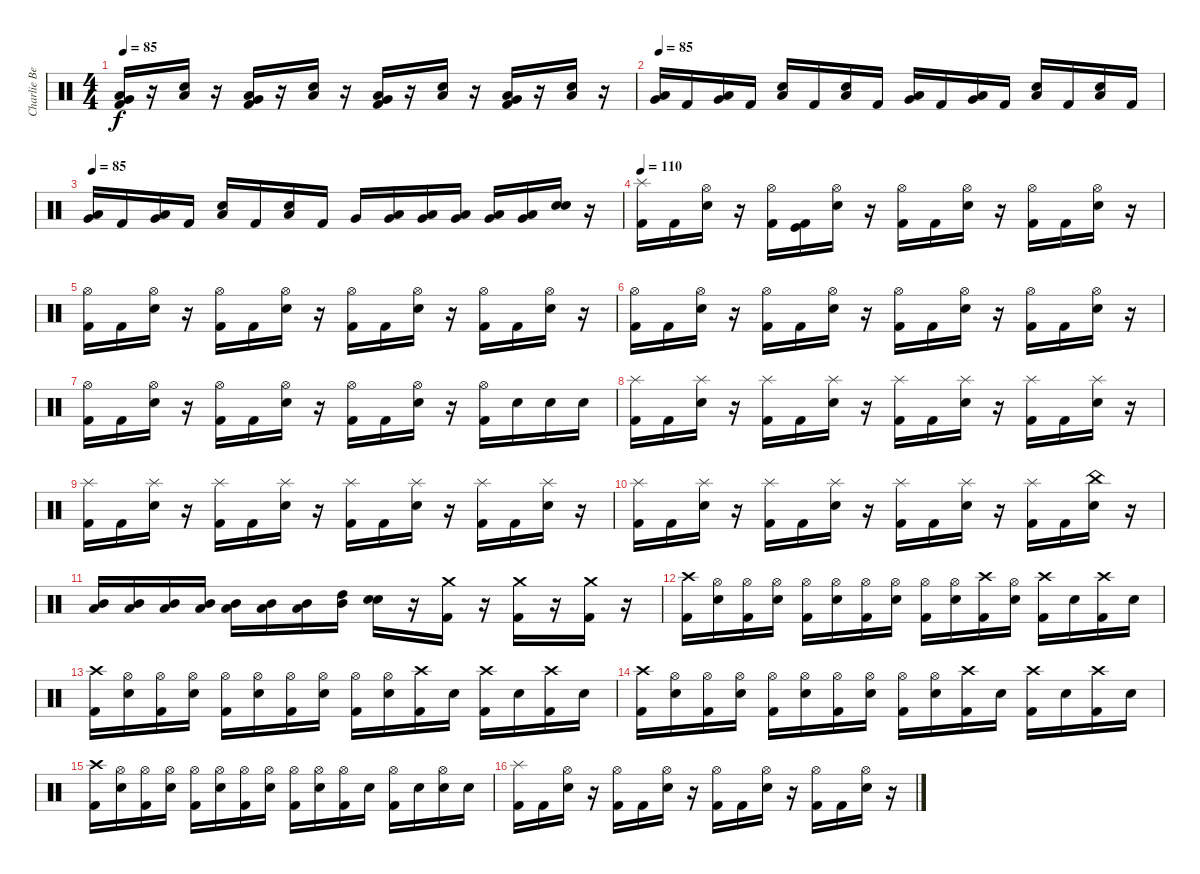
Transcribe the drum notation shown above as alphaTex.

\track ("Charlie Benante" "Charlie Be") {instrument percussion}
\staff {score}
\articulation defaults
\ts (4 4)
\tempo 85
\clef neutral
\ks c
("Low Floor Tom (hit)" "Very Low Tom (hit)" "Kick (hit) 2").16{dy f} r.16 ("Low Floor Tom (hit)" "Electric Snare (hit)").16 r.16 ("Low Floor Tom (hit)" "Very Low Tom (hit)" "Kick (hit) 2").16 r.16 ("Low Floor Tom (hit)" "Electric Snare (hit)").16 r.16 ("Low Floor Tom (hit)" "Very Low Tom (hit)" "Kick (hit) 2").16 r.16 ("Low Floor Tom (hit)" "Electric Snare (hit)").16 r.16 ("Low Floor Tom (hit)" "Very Low Tom (hit)" "Kick (hit) 2").16 r.16 ("Low Floor Tom (hit)" "Electric Snare (hit)").16 r.16 |
\tempo 92
\tempo 85
("Low Floor Tom (hit)" "Very Low Tom (hit)").16 "Kick (hit) 2".16 ("Low Floor Tom (hit)" "Very Low Tom (hit)").16 "Kick (hit) 2".16 ("Low Floor Tom (hit)" "Electric Snare (hit)").16 "Kick (hit) 2".16 ("Low Floor Tom (hit)" "Electric Snare (hit)").16 "Kick (hit) 2".16 ("Low Floor Tom (hit)" "Very Low Tom (hit)").16 "Kick (hit) 2".16 ("Low Floor Tom (hit)" "Very Low Tom (hit)").16 "Kick (hit) 2".16 ("Low Floor Tom (hit)" "Electric Snare (hit)").16 "Kick (hit) 2".16 ("Low Floor Tom (hit)" "Electric Snare (hit)").16 "Kick (hit) 2".16 |
\tempo 98
\tempo 85
("Low Floor Tom (hit)" "Very Low Tom (hit)").16 "Kick (hit) 2".16 ("Low Floor Tom (hit)" "Very Low Tom (hit)").16 "Kick (hit) 2".16 ("Low Floor Tom (hit)" "Electric Snare (hit)").16 "Kick (hit) 2".16 ("Low Floor Tom (hit)" "Electric Snare (hit)").16 "Kick (hit) 2".16 "Very Low Tom (hit)".16 ("Low Floor Tom (hit)" "Very Low Tom (hit)").16 ("Low Floor Tom (hit)" "Very Low Tom (hit)").16 ("Low Floor Tom (hit)" "Very Low Tom (hit)").16 ("Low Floor Tom (hit)" "Very Low Tom (hit)").16 ("Low Floor Tom (hit)" "Very Low Tom (hit)").16 ("Electric Snare (hit)" "Snare (hit) 2").16 r.16 |
\tempo 110
("Splash (hit)" "Kick (hit) 2").16 "Kick (hit) 2".16 ("Hi-Hat (open)" "Electric Snare (hit)").16 r.16 ("Hi-Hat (open)" "Kick (hit) 2").16 ("Kick (hit)" "Kick (hit) 2").16 ("Hi-Hat (open)" "Electric Snare (hit)").16 r.16 ("Hi-Hat (open)" "Kick (hit) 2").16 "Kick (hit) 2".16 ("Hi-Hat (open)" "Electric Snare (hit)").16 r.16 ("Hi-Hat (open)" "Kick (hit) 2").16 "Kick (hit) 2".16 ("Hi-Hat (open)" "Electric Snare (hit)").16 r.16 |
("Hi-Hat (open)" "Kick (hit) 2").16 "Kick (hit) 2".16 ("Hi-Hat (open)" "Electric Snare (hit)").16 r.16 ("Hi-Hat (open)" "Kick (hit) 2").16 "Kick (hit) 2".16 ("Hi-Hat (open)" "Electric Snare (hit)").16 r.16 ("Hi-Hat (open)" "Kick (hit) 2").16 "Kick (hit) 2".16 ("Hi-Hat (open)" "Electric Snare (hit)").16 r.16 ("Hi-Hat (open)" "Kick (hit) 2").16 "Kick (hit) 2".16 ("Hi-Hat (open)" "Electric Snare (hit)").16 r.16 |
("Hi-Hat (open)" "Kick (hit) 2").16 "Kick (hit) 2".16 ("Hi-Hat (open)" "Electric Snare (hit)").16 r.16 ("Hi-Hat (open)" "Kick (hit) 2").16 "Kick (hit) 2".16 ("Hi-Hat (open)" "Electric Snare (hit)").16 r.16 ("Hi-Hat (open)" "Kick (hit) 2").16 "Kick (hit) 2".16 ("Hi-Hat (open)" "Electric Snare (hit)").16 r.16 ("Hi-Hat (open)" "Kick (hit) 2").16 "Kick (hit) 2".16 ("Hi-Hat (open)" "Electric Snare (hit)").16 r.16 |
("Hi-Hat (open)" "Kick (hit) 2").16 "Kick (hit) 2".16 ("Hi-Hat (open)" "Electric Snare (hit)").16 r.16 ("Hi-Hat (open)" "Kick (hit) 2").16 "Kick (hit) 2".16 ("Hi-Hat (open)" "Electric Snare (hit)").16 r.16 ("Hi-Hat (open)" "Kick (hit) 2").16 "Kick (hit) 2".16 ("Hi-Hat (open)" "Electric Snare (hit)").16 r.16 ("Hi-Hat (open)" "Kick (hit) 2").16 "Electric Snare (hit)".16 "Snare (hit) 2".16 "Electric Snare (hit)".16 |
("Splash (hit)" "Kick (hit) 2").16 "Kick (hit) 2".16 ("Splash (hit)" "Electric Snare (hit)").16 r.16 ("Splash (hit)" "Kick (hit) 2").16 "Kick (hit) 2".16 ("Splash (hit)" "Electric Snare (hit)").16 r.16 ("Splash (hit)" "Kick (hit) 2").16 "Kick (hit) 2".16 ("Splash (hit)" "Electric Snare (hit)").16 r.16 ("Splash (hit)" "Kick (hit) 2").16 "Kick (hit) 2".16 ("Splash (hit)" "Electric Snare (hit)").16 r.16 |
("Splash (hit)" "Kick (hit) 2").16 "Kick (hit) 2".16 ("Splash (hit)" "Electric Snare (hit)").16 r.16 ("Splash (hit)" "Kick (hit) 2").16 "Kick (hit) 2".16 ("Splash (hit)" "Electric Snare (hit)").16 r.16 ("Splash (hit)" "Kick (hit) 2").16 "Kick (hit) 2".16 ("Splash (hit)" "Electric Snare (hit)").16 r.16 ("Splash (hit)" "Kick (hit) 2").16 "Kick (hit) 2".16 ("Splash (hit)" "Electric Snare (hit)").16 r.16 |
("Splash (hit)" "Kick (hit) 2").16 "Kick (hit) 2".16 ("Splash (hit)" "Electric Snare (hit)").16 r.16 ("Splash (hit)" "Kick (hit) 2").16 "Kick (hit) 2".16 ("Splash (hit)" "Electric Snare (hit)").16 r.16 ("Splash (hit)" "Kick (hit) 2").16 "Kick (hit) 2".16 ("Splash (hit)" "Electric Snare (hit)").16 r.16 ("Splash (hit)" "Kick (hit) 2").16 "Kick (hit) 2".16 ("China (hit)" "Electric Snare (hit)").16 r.16 |
("Low Tom (hit)" "Mid Tom (hit)").16 ("Low Tom (hit)" "Mid Tom (hit)").16 ("Low Tom (hit)" "Mid Tom (hit)").16 ("Low Tom (hit)" "Mid Tom (hit)").16 ("Low Tom (hit)" "Mid Tom (hit)").16 ("Low Tom (hit)" "Mid Tom (hit)").16 ("Low Tom (hit)" "Mid Tom (hit)").16 ("Mid Tom (hit)" "High Tom (hit)").16 ("Electric Snare (hit)" "Snare (hit) 2").16 r.16 ("Crash medium (hit)" "Kick (hit) 2").16 r.16 ("Crash medium (hit)" "Kick (hit) 2").16 r.16 ("Crash medium (hit)" "Kick (hit) 2").16 r.16 |
("Crash high (hit)" "Kick (hit) 2").16 ("Hi-Hat (open)" "Electric Snare (hit)").16 ("Hi-Hat (open)" "Kick (hit) 2").16 ("Hi-Hat (open)" "Electric Snare (hit)").16 ("Hi-Hat (open)" "Kick (hit) 2").16 ("Hi-Hat (open)" "Electric Snare (hit)").16 ("Hi-Hat (open)" "Kick (hit) 2").16 ("Hi-Hat (open)" "Electric Snare (hit)").16 ("Hi-Hat (open)" "Kick (hit) 2").16 ("Hi-Hat (open)" "Electric Snare (hit)").16 ("Crash high (hit)" "Kick (hit) 2").16 ("Hi-Hat (open)" "Electric Snare (hit)").16 ("Crash high (hit)" "Kick (hit) 2").16 "Electric Snare (hit)".16 ("Crash high (hit)" "Kick (hit) 2").16 "Electric Snare (hit)".16 |
("Crash high (hit)" "Kick (hit) 2").16 ("Hi-Hat (open)" "Electric Snare (hit)").16 ("Hi-Hat (open)" "Kick (hit) 2").16 ("Hi-Hat (open)" "Electric Snare (hit)").16 ("Hi-Hat (open)" "Kick (hit) 2").16 ("Hi-Hat (open)" "Electric Snare (hit)").16 ("Hi-Hat (open)" "Kick (hit) 2").16 ("Hi-Hat (open)" "Electric Snare (hit)").16 ("Hi-Hat (open)" "Kick (hit) 2").16 ("Hi-Hat (open)" "Electric Snare (hit)").16 ("Crash high (hit)" "Kick (hit) 2").16 "Electric Snare (hit)".16 ("Crash high (hit)" "Kick (hit) 2").16 "Electric Snare (hit)".16 ("Crash high (hit)" "Kick (hit) 2").16 "Electric Snare (hit)".16 |
("Crash high (hit)" "Kick (hit) 2").16 ("Hi-Hat (open)" "Electric Snare (hit)").16 ("Hi-Hat (open)" "Kick (hit) 2").16 ("Hi-Hat (open)" "Electric Snare (hit)").16 ("Hi-Hat (open)" "Kick (hit) 2").16 ("Hi-Hat (open)" "Electric Snare (hit)").16 ("Hi-Hat (open)" "Kick (hit) 2").16 ("Hi-Hat (open)" "Electric Snare (hit)").16 ("Hi-Hat (open)" "Kick (hit) 2").16 ("Hi-Hat (open)" "Electric Snare (hit)").16 ("Crash high (hit)" "Kick (hit) 2").16 "Electric Snare (hit)".16 ("Crash high (hit)" "Kick (hit) 2").16 "Electric Snare (hit)".16 ("Crash high (hit)" "Kick (hit) 2").16 "Electric Snare (hit)".16 |
("Crash high (hit)" "Kick (hit) 2").16 ("Hi-Hat (open)" "Electric Snare (hit)").16 ("Hi-Hat (open)" "Kick (hit) 2").16 ("Hi-Hat (open)" "Electric Snare (hit)").16 ("Hi-Hat (open)" "Kick (hit) 2").16 ("Hi-Hat (open)" "Electric Snare (hit)").16 ("Hi-Hat (open)" "Kick (hit) 2").16 ("Hi-Hat (open)" "Electric Snare (hit)").16 ("Hi-Hat (open)" "Kick (hit) 2").16 ("Hi-Hat (open)" "Electric Snare (hit)").16 ("Hi-Hat (open)" "Kick (hit) 2").16 "Electric Snare (hit)".16 ("Hi-Hat (open)" "Kick (hit) 2").16 "Electric Snare (hit)".16 ("Hi-Hat (open)" "Electric Snare (hit)").16 "Electric Snare (hit)".16 |
("Splash (hit)" "Kick (hit) 2").16 "Kick (hit) 2".16 ("Hi-Hat (open)" "Electric Snare (hit)").16 r.16 ("Hi-Hat (open)" "Kick (hit) 2").16 "Kick (hit) 2".16 ("Hi-Hat (open)" "Electric Snare (hit)").16 r.16 ("Hi-Hat (open)" "Kick (hit) 2").16 "Kick (hit) 2".16 ("Hi-Hat (open)" "Electric Snare (hit)").16 r.16 ("Hi-Hat (open)" "Kick (hit) 2").16 "Kick (hit) 2".16 ("Hi-Hat (open)" "Electric Snare (hit)").16 r.16
